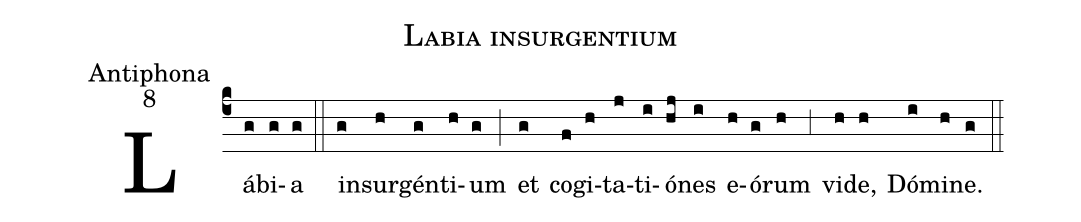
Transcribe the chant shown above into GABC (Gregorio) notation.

name:Labia insurgentium;
office-part:Antiphona;
mode:8;
%%
(c4) Lá(g)bi(g)a(g) (::)
in(g)sur(h)gén(g)ti(h)um(g) (;) et(g) co(f)gi(h)ta(j)ti(i)ó(hj)nes(i) e(h)ó(g)rum(h) (,3) vi(h)de,(h) Dó(i)mi(h)ne.(g) (::)
